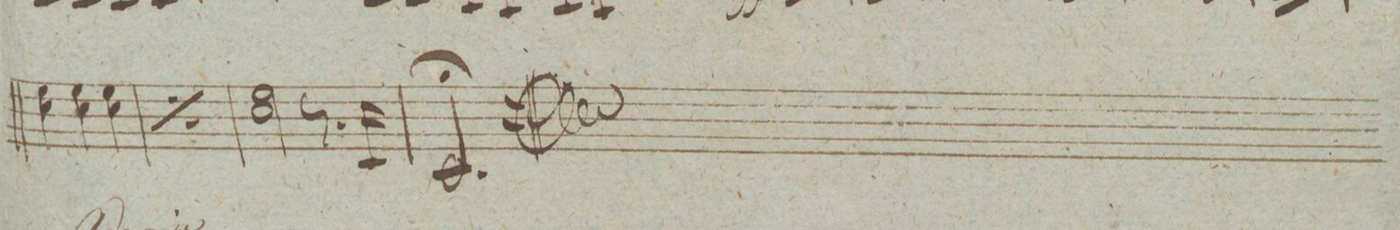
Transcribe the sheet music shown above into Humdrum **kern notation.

**kern	**dynam
*I"Violino 2do	*
*clefG2	*
*k[]	*
*M3/4	*
4ee 4cc\	.
4ee 4cc\	.
4ee 4cc\	.
=128	=128
*rep	*
4ee 4cc\	.
4ee 4cc\	.
4ee 4cc\	.
*Xrep	*
=129	=129
2ee 2cc\	.
8.r	.
16c/	.
=130	=130
2.c;/	.
==	==
*-	*-
